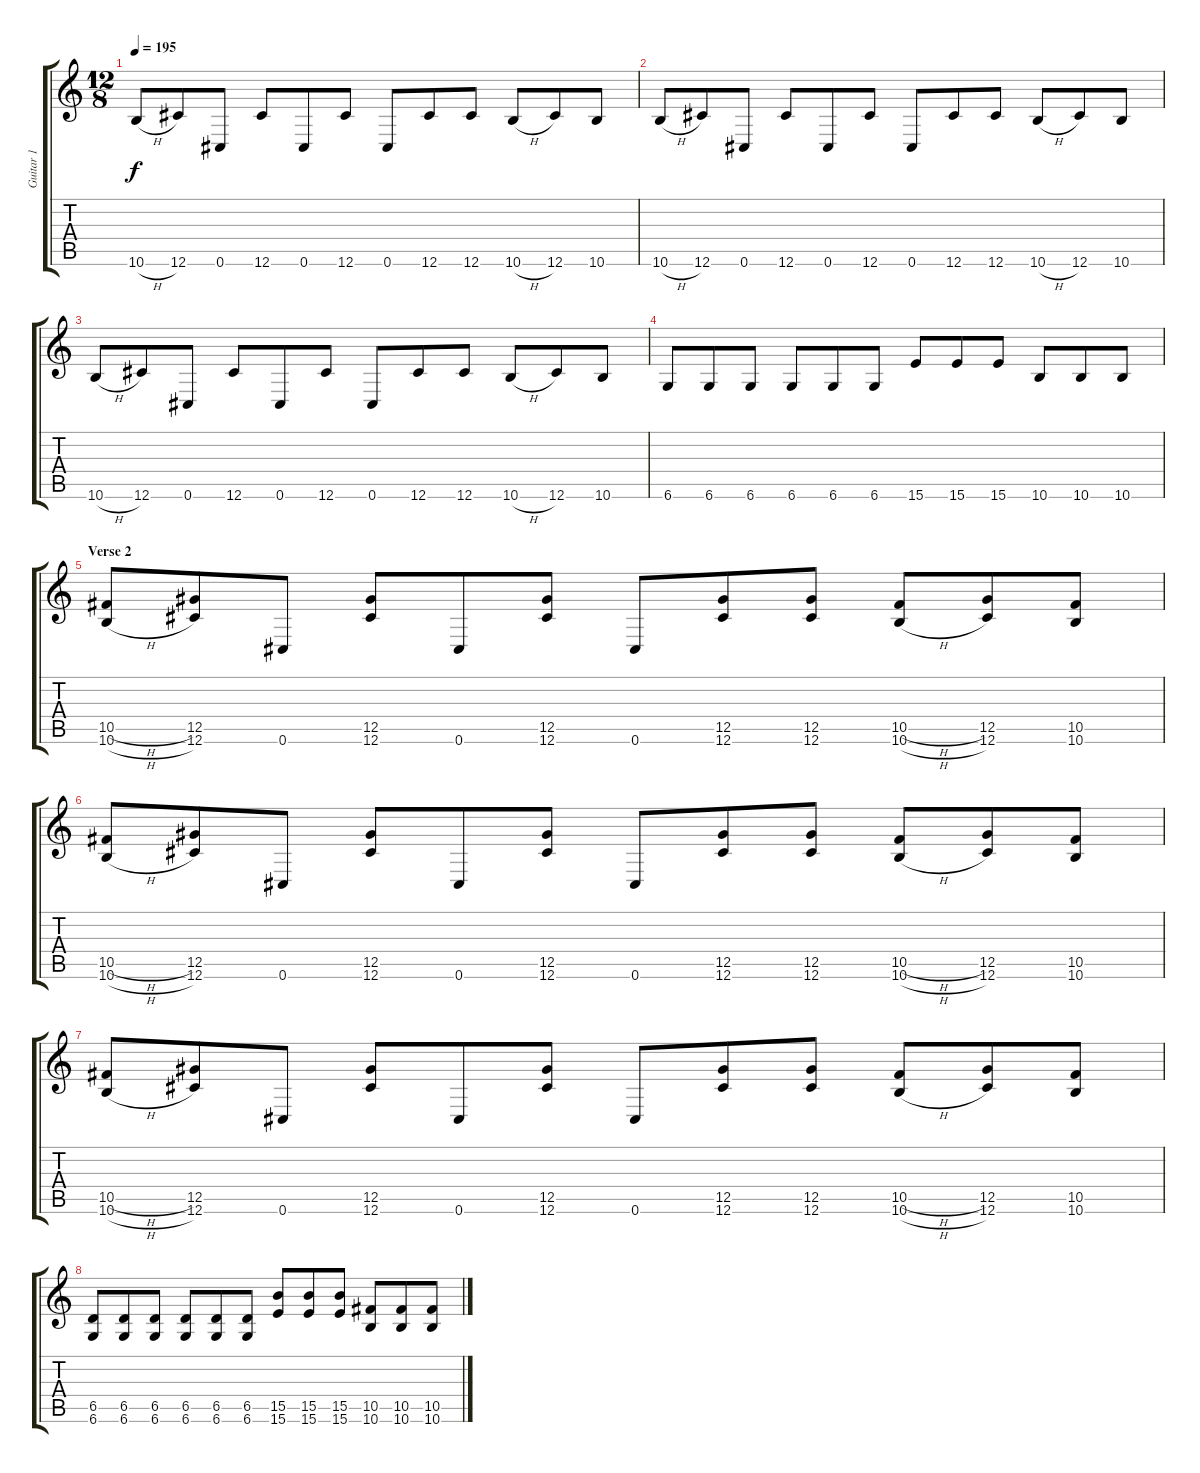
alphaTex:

\track ("Guitar 1" "Guitar 1") {instrument distortionguitar}
\staff {score tabs}
\tuning (Eb4 Bb3 Gb3 Db3 Ab2 Db2) {hide}
\ts (12 8)
\tempo 195
\clef g2
\ks c
10.6{h}.8{dy f} 12.6.8 0.6.8 12.6.8 0.6.8 12.6.8 0.6.8 12.6.8 12.6.8 10.6{h}.8 12.6.8 10.6.8 |
10.6{h}.8 12.6.8 0.6.8 12.6.8 0.6.8 12.6.8 0.6.8 12.6.8 12.6.8 10.6{h}.8 12.6.8 10.6.8 |
10.6{h}.8 12.6.8 0.6.8 12.6.8 0.6.8 12.6.8 0.6.8 12.6.8 12.6.8 10.6{h}.8 12.6.8 10.6.8 |
6.6.8 6.6.8 6.6.8 6.6.8 6.6.8 6.6.8 15.6.8 15.6.8 15.6.8 10.6.8 10.6.8 10.6.8 |
\section ("" "Verse 2")
(10.5{h} 10.6{h}).8 (12.5 12.6).8 0.6.8 (12.5 12.6).8 0.6.8 (12.5 12.6).8 0.6.8 (12.5 12.6).8 (12.5 12.6).8 (10.5{h} 10.6{h}).8 (12.5 12.6).8 (10.5 10.6).8 |
(10.5{h} 10.6{h}).8 (12.5 12.6).8 0.6.8 (12.5 12.6).8 0.6.8 (12.5 12.6).8 0.6.8 (12.5 12.6).8 (12.5 12.6).8 (10.5{h} 10.6{h}).8 (12.5 12.6).8 (10.5 10.6).8 |
(10.5{h} 10.6{h}).8 (12.5 12.6).8 0.6.8 (12.5 12.6).8 0.6.8 (12.5 12.6).8 0.6.8 (12.5 12.6).8 (12.5 12.6).8 (10.5{h} 10.6{h}).8 (12.5 12.6).8 (10.5 10.6).8 |
(6.5 6.6).8 (6.5 6.6).8 (6.5 6.6).8 (6.5 6.6).8 (6.5 6.6).8 (6.5 6.6).8 (15.5 15.6).8 (15.5 15.6).8 (15.5 15.6).8 (10.5 10.6).8 (10.5 10.6).8 (10.5 10.6).8
